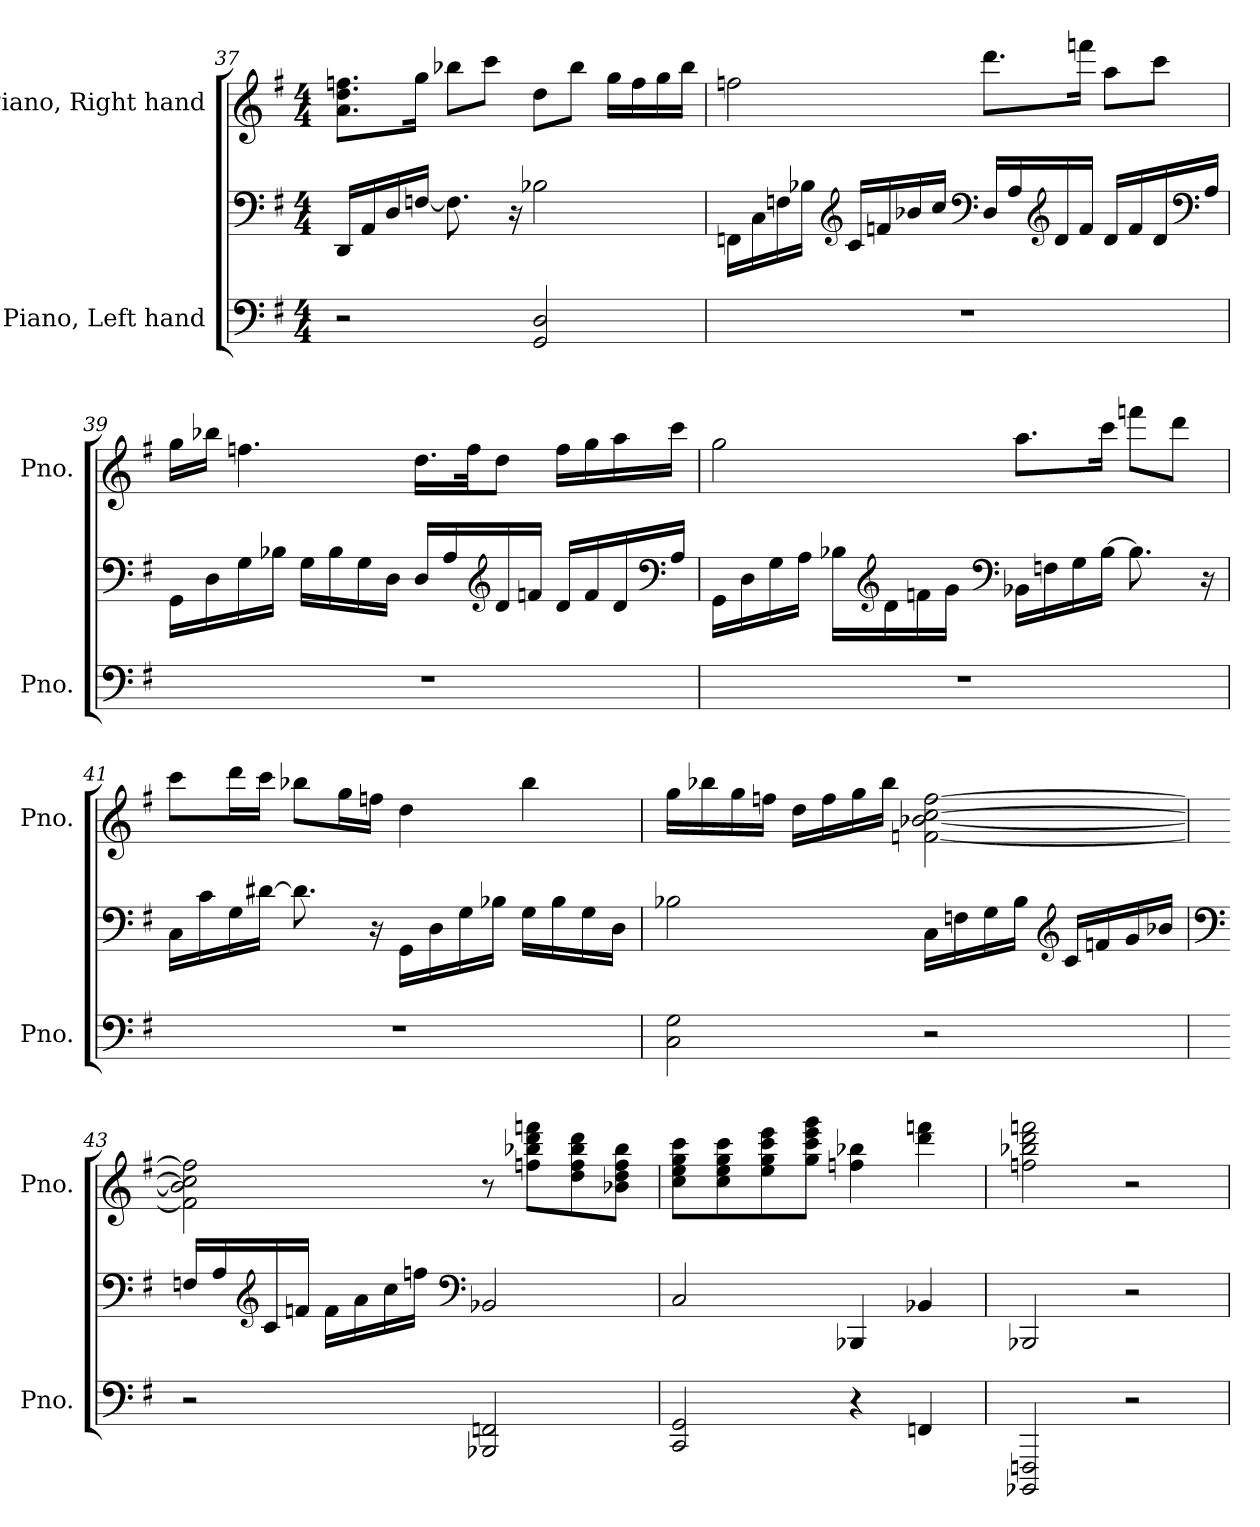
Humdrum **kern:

**kern	**kern	**kern
*part2	*part2	*part1
*staff3	*staff2	*staff1
*I"Piano, Left hand	*	*I"Piano, Right hand
*I'Pno.	*	*I'Pno.
!!LO:LB:g=z
*clefF4	*clefF4	*clefG2
*k[f#]	*k[f#]	*k[f#]
*M4/4	*M4/4	*M4/4
=37	=37	=37
2r	16DD/LL	8.a\ 8.dd\ 8.ffn\L
.	16AA/	.
.	16D/	.
.	[16Fn/JJ	16gg\Jk
.	8.F\]	8bb-X\L
.	.	8ccc\J
.	16r	.
2GG/ 2D/	2B-X\	8dd\L
.	.	8bb-\J
.	.	16gg\LL
.	.	16ff\
.	.	16gg\
.	.	16bb-\JJ
=38	=38	=38
1r	16FFn\LL	2ffn\
.	16C\	.
.	16Fn\	.
.	16B-X\JJ	.
*	*clefG2	*
.	16c/LL	.
.	16fn/	.
.	16b-X/	.
.	16cc/JJ	.
*	*clefF4	*
.	16D/LL	8.ddd\L
.	16A/	.
*	*clefG2	*
.	16d/	.
.	16f/JJ	16fffn\Jk
.	16d/LL	8aa\L
.	16f/	.
.	16d/	8ccc\J
*	*clefF4	*
.	16A/JJ	.
!!LO:PB:g=z
=39	=39	=39
1r	16GG\LL	16gg\LL
.	16D\	16bb-X\JJ
.	16G\	4.ffn\
.	16B-X\JJ	.
.	16G\LL	.
.	16B-\	.
.	16G\	.
.	16D\JJ	.
.	16D/LL	16.dd\LL
.	16A/	.
.	.	32ff\JK
*	*clefG2	*
.	16d/	8dd\J
.	16fn/JJ	.
.	16d/LL	16ff\LL
.	16f/	16gg\
.	16d/	16aa\
*	*clefF4	*
.	16A/JJ	16ccc\JJ
=40	=40	=40
1r	16GG\LL	2gg\
.	16D\	.
.	16G\	.
.	16A\JJ	.
.	16B-X\LL	.
*	*clefG2	*
.	16d\	.
.	16fn\	.
.	16g\JJ	.
*	*clefF4	*
.	16BB-X\LL	8.aa\L
.	16Fn\	.
.	16G\	.
.	[16B-\JJ	16ccc\Jk
.	8.B-\]	8fffn\L
.	.	8ddd\J
.	16r	.
!!LO:LB:g=z
=41	=41	=41
1r	16C\LL	8ccc\L
.	16c\	.
.	16G\	16ddd\L
.	[16d#X\JJ	16ccc\JJ
.	8.d#\]	8bb-X\L
.	.	16gg\L
.	16r	16ffn\JJ
.	16GG\LL	4dd\
.	16D\	.
.	16G\	.
.	16B-X\JJ	.
.	16G\LL	4bb-\
.	16B-\	.
.	16G\	.
.	16D\JJ	.
=42	=42	=42
2C\ 2G\	2B-X\	16gg\LL
.	.	16bb-X\
.	.	16gg\
.	.	16ffn\JJ
.	.	16dd\LL
.	.	16ff\
.	.	16gg\
.	.	16bb-\JJ
2r	16C\LL	[2fn\ [2b-X\ [2cc\ [2ff\
.	16Fn\	.
.	16G\	.
.	16B-\JJ	.
*	*clefG2	*
.	16c/LL	.
.	16fn/	.
.	16g/	.
.	16b-X/JJ	.
!!LO:LB:g=z
=43	=43	=43
*	*clefF4	*
2r	16Fn/LL	2f\] 2b-\] 2cc\] 2ff\]
.	16A/	.
*	*clefG2	*
.	16c/	.
.	16fn/JJ	.
.	16f\LL	.
.	16a\	.
.	16cc\	.
.	16ffn\JJ	.
*	*clefF4	*
2BBB-X/ 2FFn/	2BB-X/	8r
.	.	8ffn\ 8bb-X\ 8ddd\ 8fffn\L
.	.	8dd\ 8ff\ 8bb-\ 8ddd\
.	.	8b-X\ 8dd\ 8ff\ 8bb-\J
=44	=44	=44
2CC/ 2GG/	2C/	8cc\ 8ee\ 8gg\ 8ccc\L
.	.	8cc\ 8ee\ 8gg\ 8ccc\
.	.	8ee\ 8gg\ 8ccc\ 8eee\
.	.	8gg\ 8ccc\ 8eee\ 8ggg\J
4r	4BBB-X/	4ffn\ 4bb-X\
4FFn/	4BB-X/	4ddd\ 4fffn\
=45	=45	=45
2BBBB-X/ 2FFFn/	2BBB-X/	2ffn\ 2bb-X\ 2ddd\ 2fffn\
2r	2r	2r
=	=	=
*-	*-	*-
